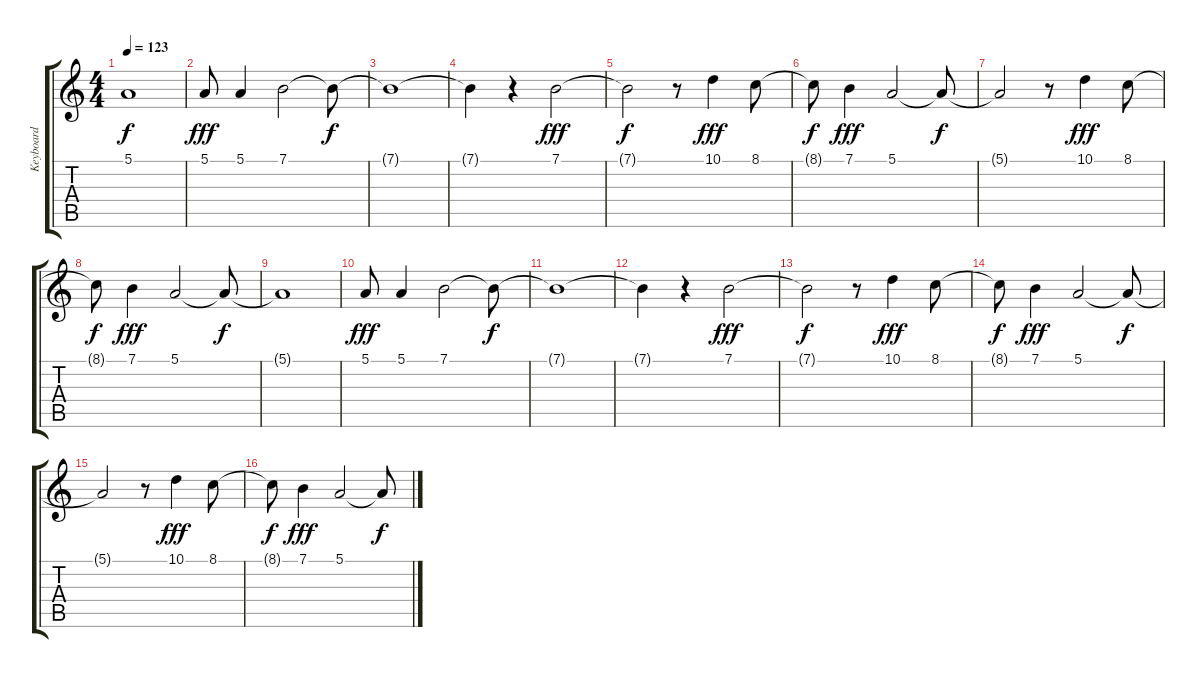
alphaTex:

\track ("Keyboard" "Keyboard") {instrument pad1newage}
\staff {score tabs}
\tuning (E4 B3 G3 D3 A2 E2) {hide}
\ts (4 4)
\tempo 123
\clef g2
\ks c
5.1{t}.1{dy f} |
5.1.8{dy fff} 5.1.4 7.1.2 7.1{t}.8{dy f} |
7.1{t}.1 |
7.1{t}.4 r.4 7.1.2{dy fff} |
7.1{t}.2{dy f} r.8 10.1.4{dy fff} 8.1.8 |
8.1{t}.8{dy f} 7.1.4{dy fff} 5.1.2 5.1{t}.8{dy f} |
5.1{t}.2 r.8 10.1.4{dy fff} 8.1.8 |
8.1{t}.8{dy f} 7.1.4{dy fff} 5.1.2 5.1{t}.8{dy f} |
5.1{t}.1 |
5.1.8{dy fff} 5.1.4 7.1.2 7.1{t}.8{dy f} |
7.1{t}.1 |
7.1{t}.4 r.4 7.1.2{dy fff} |
7.1{t}.2{dy f} r.8 10.1.4{dy fff volume 7} 8.1.8{volume 7} |
8.1{t}.8{dy f} 7.1.4{dy fff volume 7} 5.1.2{volume 6} 5.1{t}.8{dy f} |
5.1{t}.2 r.8 10.1.4{dy fff volume 5} 8.1.8{volume 5} |
8.1{t}.8{dy f} 7.1.4{dy fff volume 5} 5.1.2{volume 4} 5.1{t}.8{dy f}
